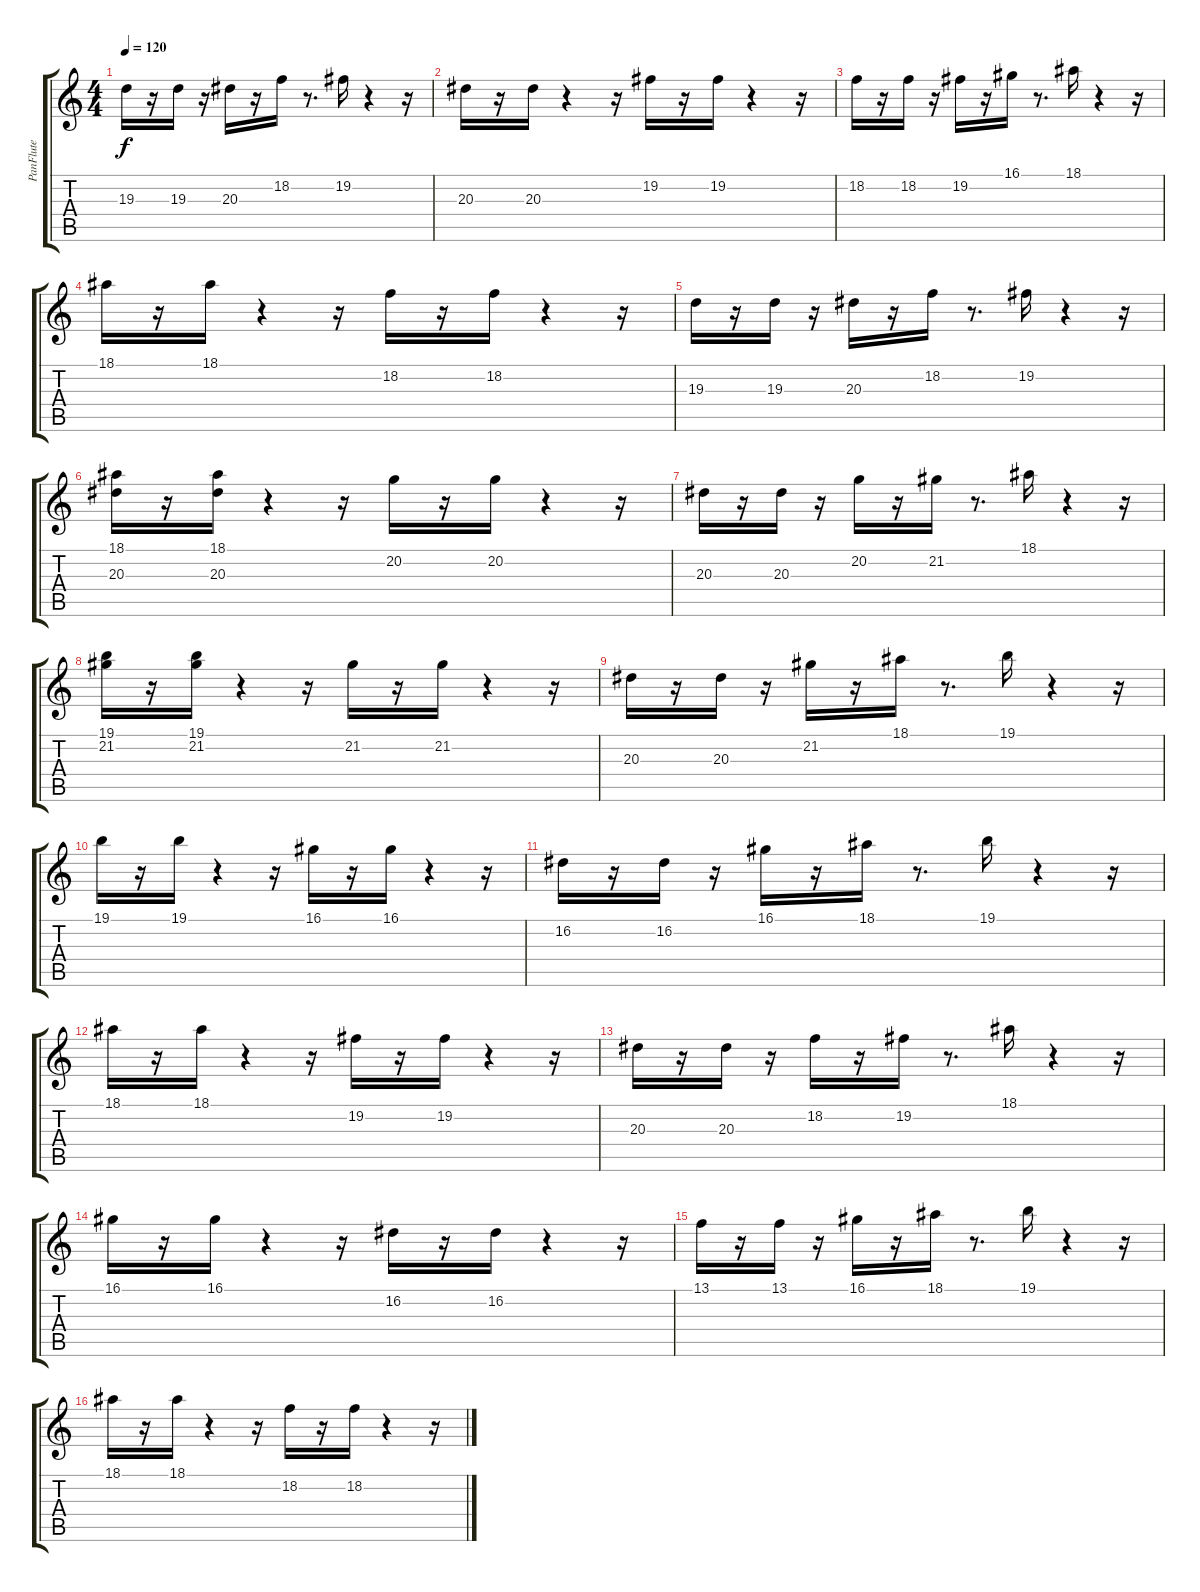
\track ("PanFlute" "PanFlute") {instrument panflute}
\staff {score tabs}
\tuning (E4 B3 G3 D3 A2 E2) {hide}
\ts (4 4)
\tempo 120
\clef g2
\ks c
19.3.16{dy f} r.16 19.3.16 r.16 20.3.16 r.16 18.2.16 r.8{d} 19.2.16 r.4 r.16 |
20.3.16 r.16 20.3.16 r.4 r.16 19.2.16 r.16 19.2.16 r.4 r.16 |
18.2.16 r.16 18.2.16 r.16 19.2.16 r.16 16.1.16 r.8{d} 18.1.16 r.4 r.16 |
18.1.16 r.16 18.1.16 r.4 r.16 18.2.16 r.16 18.2.16 r.4 r.16 |
19.3.16 r.16 19.3.16 r.16 20.3.16 r.16 18.2.16 r.8{d} 19.2.16 r.4 r.16 |
(18.1 20.3).16 r.16 (18.1 20.3).16 r.4 r.16 20.2.16 r.16 20.2.16 r.4 r.16 |
20.3.16 r.16 20.3.16 r.16 20.2.16 r.16 21.2.16 r.8{d} 18.1.16 r.4 r.16 |
(19.1 21.2).16 r.16 (19.1 21.2).16 r.4 r.16 21.2.16 r.16 21.2.16 r.4 r.16 |
20.3.16 r.16 20.3.16 r.16 21.2.16 r.16 18.1.16 r.8{d} 19.1.16 r.4 r.16 |
19.1.16 r.16 19.1.16 r.4 r.16 16.1.16 r.16 16.1.16 r.4 r.16 |
16.2.16 r.16 16.2.16 r.16 16.1.16 r.16 18.1.16 r.8{d} 19.1.16 r.4 r.16 |
18.1.16 r.16 18.1.16 r.4 r.16 19.2.16 r.16 19.2.16 r.4 r.16 |
20.3.16 r.16 20.3.16 r.16 18.2.16 r.16 19.2.16 r.8{d} 18.1.16 r.4 r.16 |
16.1.16 r.16 16.1.16 r.4 r.16 16.2.16 r.16 16.2.16 r.4 r.16 |
13.1.16 r.16 13.1.16 r.16 16.1.16 r.16 18.1.16 r.8{d} 19.1.16 r.4 r.16 |
18.1.16 r.16 18.1.16 r.4 r.16 18.2.16 r.16 18.2.16 r.4 r.16
